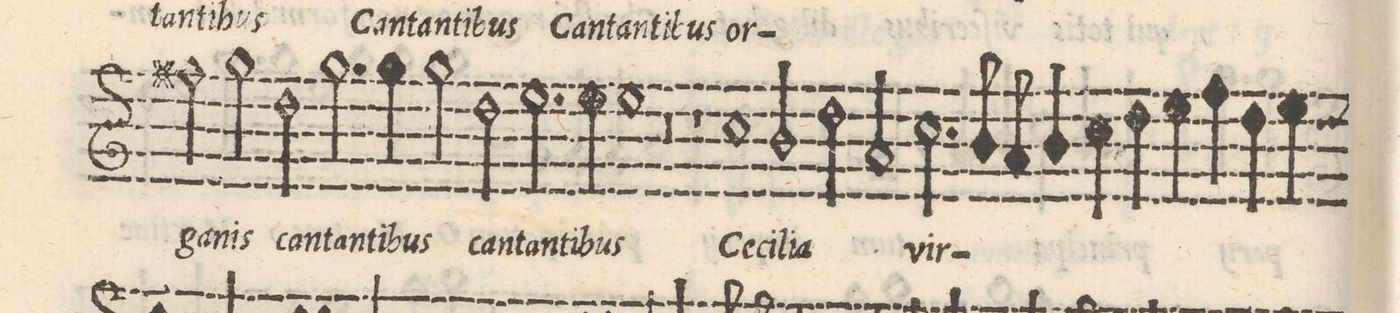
**kern	**text
*I"CANTVS	*
*clefG2	*
*k[]	*
*met(C|)	*
*M2/1	*
2ff#X\	-ga-
2gg\	-nis
2dd\	can-
=14-	=14-
2.gg\	-tan-
4gg\	-ti-
2gg\	-bus
2dd\	can-
=15-	=15-
2.ee\	-tan-
4ee\	-ti-
1ee	-bus
=16-	=16-
0r	.
=17-	=17-
1r	.
1cc	Ce-
=18-	=18-
2b/	-ci-
2dd\	-li-
2a/	-a
2.cc\	vir-
=19-	=19-
8b/	.
8a/	.
4b/	.
4cc\	.
4dd\	.
4ee\	.
4ffny\	.
4dd\	.
=20-	=20-
4ee\	.
*custos:dd	*
*-	*-
